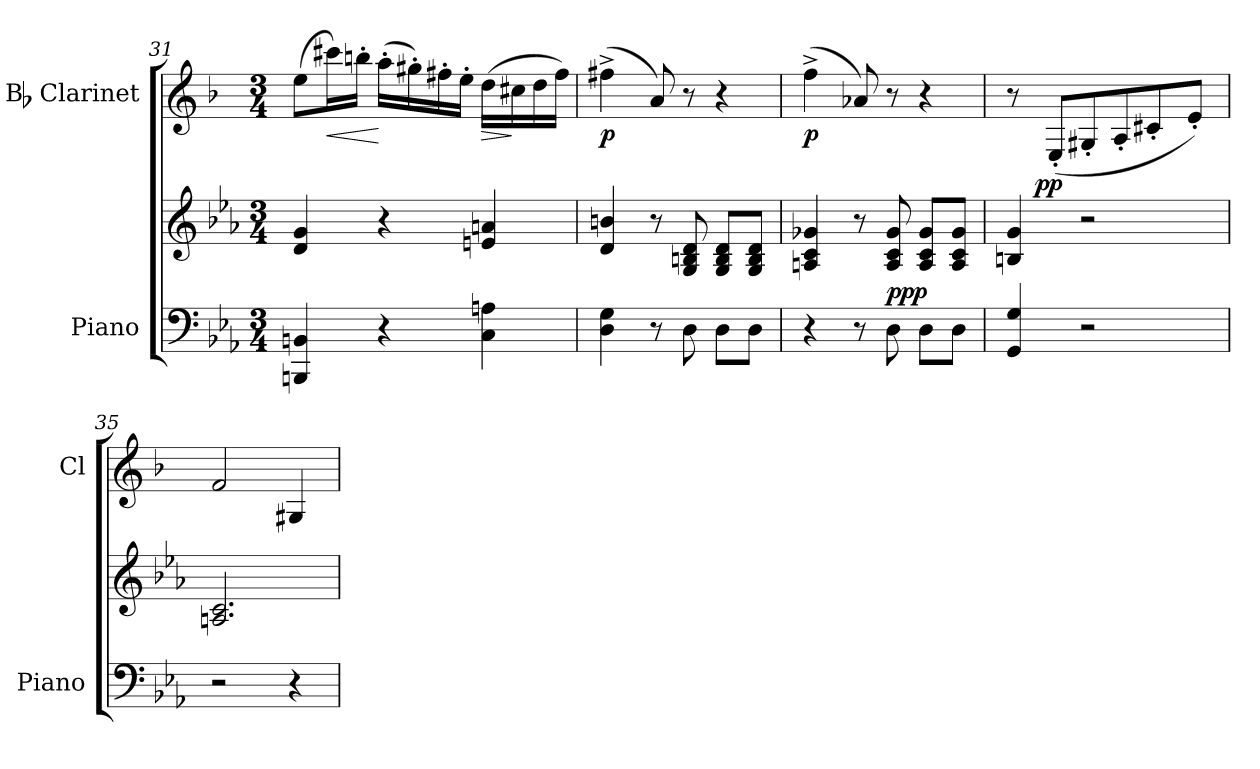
**kern	**kern	**dynam	**kern	**dynam
*part2	*part2	*part2	*part1	*part1
*staff3	*staff2	*staff2/3	*staff1	*staff1
*I"Piano	*	*	*I"Bb Clarinet	*
*I'Piano	*	*	*I'Cl	*
*clefF4	*clefG2	*	*clefG2	*
*	*	*	*ITrd1c2	*
*k[b-e-a-]	*k[b-e-a-]	*	*k[b-e-a-]	*
*E-:	*E-:	*	*E-:	*
*M3/4	*M3/4	*	*M3/4	*
=31	=31	=31	=31	=31
4BBBn/ 4BBn/	4d/ 4g/	.	(>8dd\L	.
!	!	!	!	!LO:HP:b
.	.	.	16bbn\L)	<
.	.	.	16aan'>\JJ	.
4r	4r	.	(>16gg'>\LL	[
.	.	.	16ff#X'>\)	.
.	.	.	16een'>\	.
.	.	.	16dd'>\JJ	.
!	!	!	!	!LO:HP:b
4C\ 4An\	4en/ 4an/	.	(>16cc\LL	>
.	.	.	16bn\	]
.	.	.	16cc\	.
.	.	.	16ee\JJ)	.
=32	=32	=32	=32	=32
!	!	!	!	!LO:DY:b
4D\ 4G\	4d/ 4bn/	.	(>4een^>\	p
8r	8r	.	8g/)	.
8D\	8G/ 8Bn/ 8d/	.	8r	.
8D\L	8G/ 8B/ 8d/L	.	4r	.
8D\J	8G/ 8B/ 8d/J	.	.	.
=33	=33	=33	=33	=33
!	!	!	!	!LO:DY:b
4r	4An/ 4c/ 4g-X/	.	(>4ee-^>\	p
8r	8r	.	8g-X/)	.
!	!	!LO:DY:a=2	!	!
8D\	8A/ 8c/ 8g-/	ppp	8r	.
8D\L	8A/ 8c/ 8g-/L	.	4r	.
8D\J	8A/ 8c/ 8g-/J	.	.	.
!!LO:LB:g=z
=34	=34	=34	=34	=34
*	*^	*	*	*
4GG/ 4G/	4Bn/ 4g/	16.ryy	.	8r	.
!	!	!	!LO:DY:a	!	!
.	.	2ryy	pp	.	.
.	.	.	.	(<8D'</L	.
2r	2r	.	.	8F#X'</	.
.	.	.	.	8G'</	.
.	.	.	.	8Bn'</	.
.	.	8ryy	.	.	.
.	.	.	.	8d'</J)	.
.	.	32ryy	.	.	.
*	*v	*v	*	*	*
=35	=35	=35	=35	=35
2r	2.An/ 2.c/	.	2e-/	.
4r	.	.	4F#X/	.
=	=	=	=	=
*-	*-	*-	*-	*-
